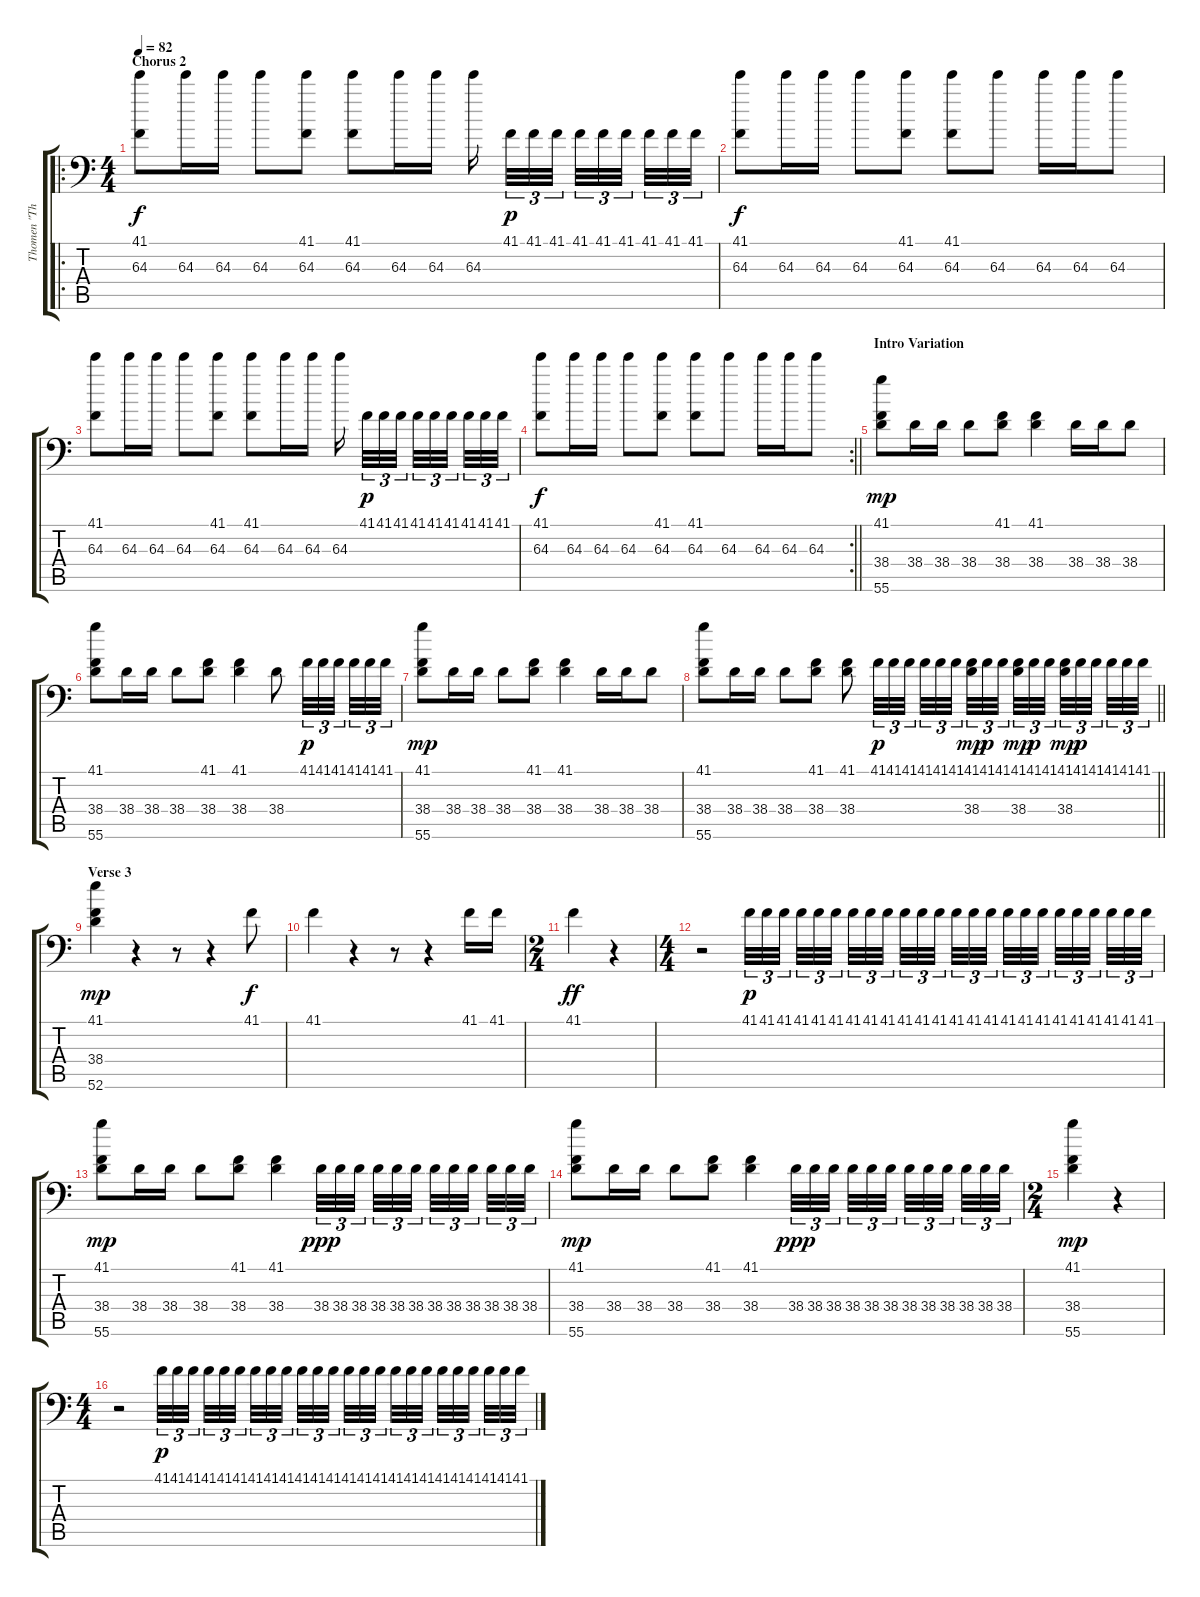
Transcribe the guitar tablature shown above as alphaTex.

\track ("Thomen \"The Omen\" Stauch " "Thomen \"Th") {instrument acousticgrandpiano}
\staff {score tabs}
\tuning (C-1 C-1 C-1 C-1 C-1 C-1) {hide}
\ro
\ts (4 4)
\section ("" "Chorus 2")
\tempo 82
\clef f4
\ks c
(41.1 64.3).8{dy f} 64.3.16 64.3.16 64.3.8 (41.1 64.3).8 (41.1 64.3).8 64.3.16 64.3.16 64.3.16{beam splitsecondary} 41.1.32{tu (3 2) dy p} 41.1.32{tu (3 2)} 41.1.32{tu (3 2) beam splitsecondary} 41.1.32{tu (3 2)} 41.1.32{tu (3 2)} 41.1.32{tu (3 2) beam splitsecondary} 41.1.32{tu (3 2)} 41.1.32{tu (3 2)} 41.1.32{tu (3 2)} |
(41.1 64.3).8{dy f} 64.3.16 64.3.16 64.3.8 (41.1 64.3).8 (41.1 64.3).8 64.3.8 64.3.16 64.3.16 64.3.8 |
(41.1 64.3).8 64.3.16 64.3.16 64.3.8 (41.1 64.3).8 (41.1 64.3).8 64.3.16 64.3.16 64.3.16{beam splitsecondary} 41.1.32{tu (3 2) dy p} 41.1.32{tu (3 2)} 41.1.32{tu (3 2) beam splitsecondary} 41.1.32{tu (3 2)} 41.1.32{tu (3 2)} 41.1.32{tu (3 2) beam splitsecondary} 41.1.32{tu (3 2)} 41.1.32{tu (3 2)} 41.1.32{tu (3 2)} |
\rc 2
\barLineRight lightlight
(41.1 64.3).8{dy f} 64.3.16 64.3.16 64.3.8 (41.1 64.3).8 (41.1 64.3).8 64.3.8 64.3.16 64.3.16 64.3.8 |
\section ("" "Intro Variation")
(41.1 38.4 55.6).8{dy mp} 38.4.16 38.4.16 38.4.8 (41.1 38.4).8 (41.1 38.4).4 38.4.16 38.4.16 38.4.8 |
(41.1 38.4 55.6).8 38.4.16 38.4.16 38.4.8 (41.1 38.4).8 (41.1 38.4).4 38.4.8 41.1.32{tu (3 2) dy p} 41.1.32{tu (3 2)} 41.1.32{tu (3 2) beam splitsecondary} 41.1.32{tu (3 2)} 41.1.32{tu (3 2)} 41.1.32{tu (3 2)} |
(41.1 38.4 55.6).8{dy mp} 38.4.16 38.4.16 38.4.8 (41.1 38.4).8 (41.1 38.4).4 38.4.16 38.4.16 38.4.8 |
\barLineRight lightlight
(41.1 38.4 55.6).8 38.4.16 38.4.16 38.4.8 (41.1 38.4).8 (41.1 38.4).8 41.1.32{tu (3 2) dy p} 41.1.32{tu (3 2)} 41.1.32{tu (3 2) beam splitsecondary} 41.1.32{tu (3 2)} 41.1.32{tu (3 2)} 41.1.32{tu (3 2)} (41.1 38.4).32{tu (3 2) dy mp} 41.1.32{tu (3 2) dy p} 41.1.32{tu (3 2) beam splitsecondary} (41.1 38.4).32{tu (3 2) dy mp} 41.1.32{tu (3 2) dy p} 41.1.32{tu (3 2) beam splitsecondary} (41.1 38.4).32{tu (3 2) dy mp} 41.1.32{tu (3 2) dy p} 41.1.32{tu (3 2) beam splitsecondary} 41.1.32{tu (3 2)} 41.1.32{tu (3 2)} 41.1.32{tu (3 2)} |
\section ("" "Verse 3")
(41.1 38.4 52.6).4{dy mp} r.4 r.8 r.4 41.1.8{dy f} |
41.1.4 r.4 r.8 r.4 41.1.16 41.1.16 |
\ts (2 4)
41.1.4{dy ff} r.4 |
\ts (4 4)
r.2 41.1.32{tu (3 2) dy p} 41.1.32{tu (3 2)} 41.1.32{tu (3 2) beam splitsecondary} 41.1.32{tu (3 2)} 41.1.32{tu (3 2)} 41.1.32{tu (3 2) beam splitsecondary} 41.1.32{tu (3 2)} 41.1.32{tu (3 2)} 41.1.32{tu (3 2) beam splitsecondary} 41.1.32{tu (3 2)} 41.1.32{tu (3 2)} 41.1.32{tu (3 2)} 41.1.32{tu (3 2)} 41.1.32{tu (3 2)} 41.1.32{tu (3 2) beam splitsecondary} 41.1.32{tu (3 2)} 41.1.32{tu (3 2)} 41.1.32{tu (3 2) beam splitsecondary} 41.1.32{tu (3 2)} 41.1.32{tu (3 2)} 41.1.32{tu (3 2) beam splitsecondary} 41.1.32{tu (3 2)} 41.1.32{tu (3 2)} 41.1.32{tu (3 2)} |
(41.1 38.4 55.6).8{dy mp} 38.4.16 38.4.16 38.4.8 (41.1 38.4).8 (41.1 38.4).4 38.4.32{tu (3 2) dy ppp} 38.4.32{tu (3 2)} 38.4.32{tu (3 2) beam splitsecondary} 38.4.32{tu (3 2)} 38.4.32{tu (3 2)} 38.4.32{tu (3 2) beam splitsecondary} 38.4.32{tu (3 2)} 38.4.32{tu (3 2)} 38.4.32{tu (3 2) beam splitsecondary} 38.4.32{tu (3 2)} 38.4.32{tu (3 2)} 38.4.32{tu (3 2)} |
(41.1 38.4 55.6).8{dy mp} 38.4.16 38.4.16 38.4.8 (41.1 38.4).8 (41.1 38.4).4 38.4.32{tu (3 2) dy ppp} 38.4.32{tu (3 2)} 38.4.32{tu (3 2) beam splitsecondary} 38.4.32{tu (3 2)} 38.4.32{tu (3 2)} 38.4.32{tu (3 2) beam splitsecondary} 38.4.32{tu (3 2)} 38.4.32{tu (3 2)} 38.4.32{tu (3 2) beam splitsecondary} 38.4.32{tu (3 2)} 38.4.32{tu (3 2)} 38.4.32{tu (3 2)} |
\ts (2 4)
(41.1 38.4 55.6).4{dy mp} r.4 |
\ts (4 4)
r.2 41.1.32{tu (3 2) dy p} 41.1.32{tu (3 2)} 41.1.32{tu (3 2) beam splitsecondary} 41.1.32{tu (3 2)} 41.1.32{tu (3 2)} 41.1.32{tu (3 2) beam splitsecondary} 41.1.32{tu (3 2)} 41.1.32{tu (3 2)} 41.1.32{tu (3 2) beam splitsecondary} 41.1.32{tu (3 2)} 41.1.32{tu (3 2)} 41.1.32{tu (3 2)} 41.1.32{tu (3 2)} 41.1.32{tu (3 2)} 41.1.32{tu (3 2) beam splitsecondary} 41.1.32{tu (3 2)} 41.1.32{tu (3 2)} 41.1.32{tu (3 2) beam splitsecondary} 41.1.32{tu (3 2)} 41.1.32{tu (3 2)} 41.1.32{tu (3 2) beam splitsecondary} 41.1.32{tu (3 2)} 41.1.32{tu (3 2)} 41.1.32{tu (3 2)}
